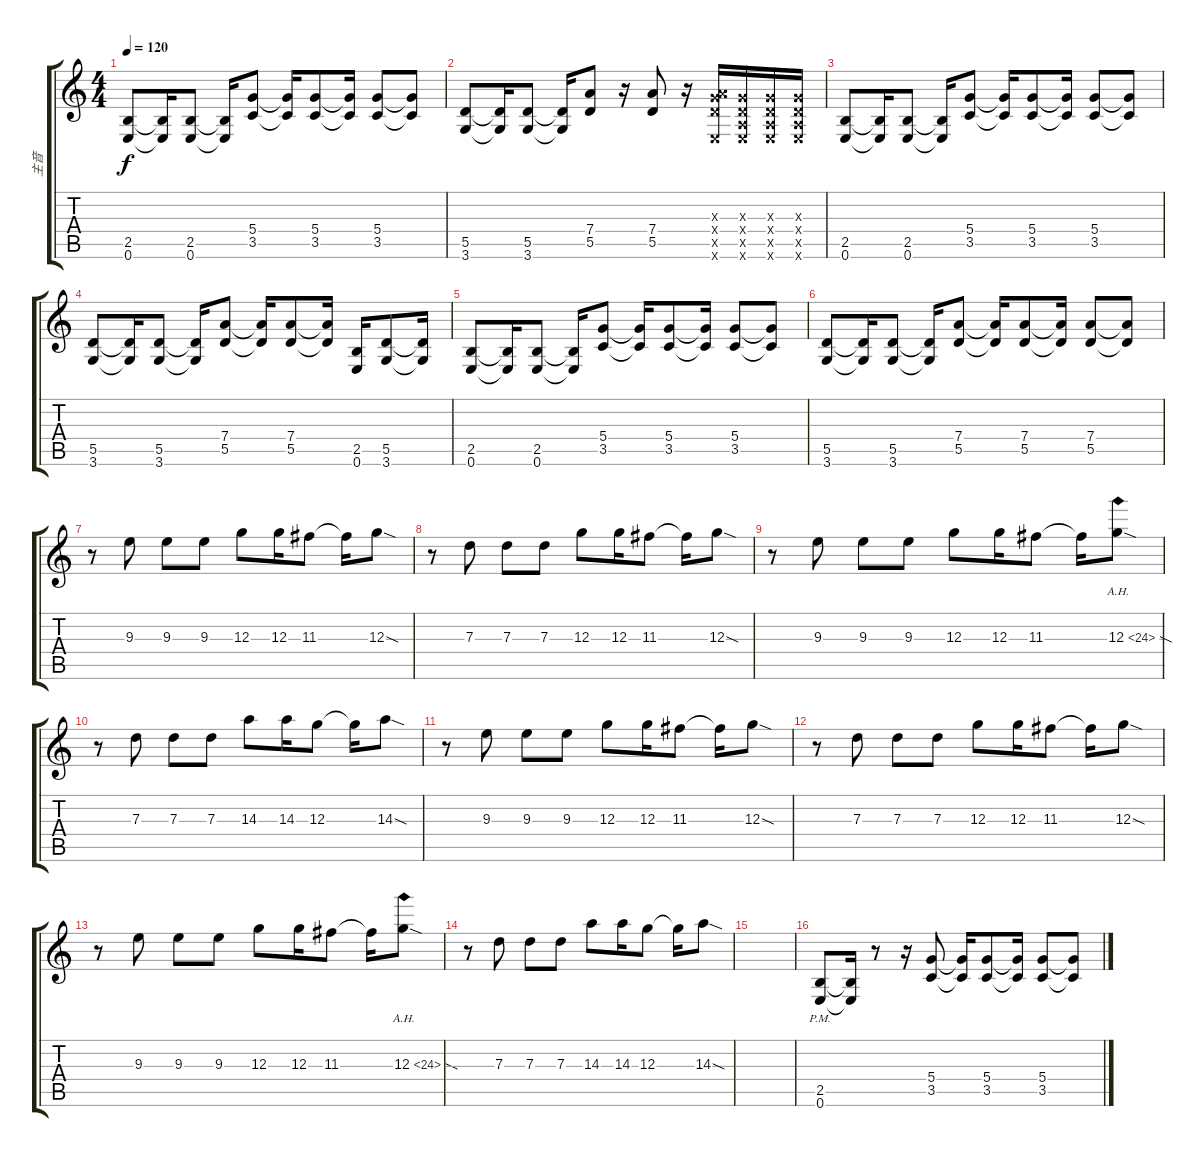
\track ("主音" "主音") {instrument electricguitarmuted}
\staff {score tabs}
\tuning (E4 B3 G3 D3 A2 E2) {hide}
\ts (4 4)
\tempo 120
\clef g2
\ks c
(2.5 0.6).8{dy f instrument overdrivenguitar} (2.5{t} 0.6{t}).16 (2.5 0.6).8 (2.5{t} 0.6{t}).16 (5.4 3.5).8 (5.4{t} 3.5{t}).16 (5.4 3.5).8 (5.4{t} 3.5{t}).16 (5.4 3.5).8 (5.4{t} 3.5{t}).8 |
(5.5 3.6).8{instrument overdrivenguitar} (5.5{t} 3.6{t}).16 (5.5 3.6).8 (5.5{t} 3.6{t}).16 (7.4 5.5).8 r.16 (7.4 5.5).8 r.16 (0.3{x} 7.4{x} 5.5{x} 0.6{x}).16 (0.3{x} 0.4{x} 0.5{x} 0.6{x}).16 (0.3{x} 0.4{x} 0.5{x} 0.6{x}).16 (0.3{x} 0.4{x} 0.5{x} 0.6{x}).16 |
(2.5 0.6).8{instrument overdrivenguitar} (2.5{t} 0.6{t}).16 (2.5 0.6).8 (2.5{t} 0.6{t}).16 (5.4 3.5).8 (5.4{t} 3.5{t}).16 (5.4 3.5).8 (5.4{t} 3.5{t}).16 (5.4 3.5).8 (5.4{t} 3.5{t}).8 |
(5.5 3.6).8{instrument overdrivenguitar} (5.5{t} 3.6{t}).16 (5.5 3.6).8 (5.5{t} 3.6{t}).16 (7.4 5.5).8 (7.4{t} 5.5{t}).16 (7.4 5.5).8 (7.4{t} 5.5{t}).16 (2.5 0.6).16 (5.5 3.6).8 (5.5{t} 3.6{t}).16 |
(2.5 0.6).8{instrument overdrivenguitar} (2.5{t} 0.6{t}).16 (2.5 0.6).8 (2.5{t} 0.6{t}).16 (5.4 3.5).8 (5.4{t} 3.5{t}).16 (5.4 3.5).8 (5.4{t} 3.5{t}).16 (5.4 3.5).8 (5.4{t} 3.5{t}).8 |
(5.5 3.6).8{instrument overdrivenguitar} (5.5{t} 3.6{t}).16 (5.5 3.6).8 (5.5{t} 3.6{t}).16 (7.4 5.5).8 (7.4{t} 5.5{t}).16 (7.4 5.5).8 (7.4{t} 5.5{t}).16 (7.4 5.5).8 (7.4{t} 5.5{t}).8 |
r.8 9.3.8 9.3.8 9.3.8 12.3.8 12.3.16 11.3.8 11.3{t}.16 12.3{sod}.8 |
r.8 7.3.8 7.3.8 7.3.8 12.3.8 12.3.16 11.3.8 11.3{t}.16 12.3{sod}.8 |
r.8 9.3.8 9.3.8 9.3.8 12.3.8 12.3.16 11.3.8 11.3{t}.16 12.3{ah 12 sod}.8 |
r.8 7.3.8 7.3.8 7.3.8 14.3.8 14.3.16 12.3.8 12.3{t}.16 14.3{sod}.8 |
r.8 9.3.8 9.3.8 9.3.8 12.3.8 12.3.16 11.3.8 11.3{t}.16 12.3{sod}.8 |
r.8 7.3.8 7.3.8 7.3.8 12.3.8 12.3.16 11.3.8 11.3{t}.16 12.3{sod}.8 |
r.8 9.3.8 9.3.8 9.3.8 12.3.8 12.3.16 11.3.8 11.3{t}.16 12.3{ah 12 sod}.8 |
r.8 7.3.8 7.3.8 7.3.8 14.3.8 14.3.16 12.3.8 12.3{t}.16 14.3{sod}.8 |
|
(2.5 0.6{pm}).8{instrument overdrivenguitar} (2.5{t} 0.6{t}).16 r.8 r.16 (5.4 3.5).8 (5.4{t} 3.5{t}).16 (5.4 3.5).8 (5.4{t} 3.5{t}).16 (5.4 3.5).8 (5.4{t} 3.5{t}).8
